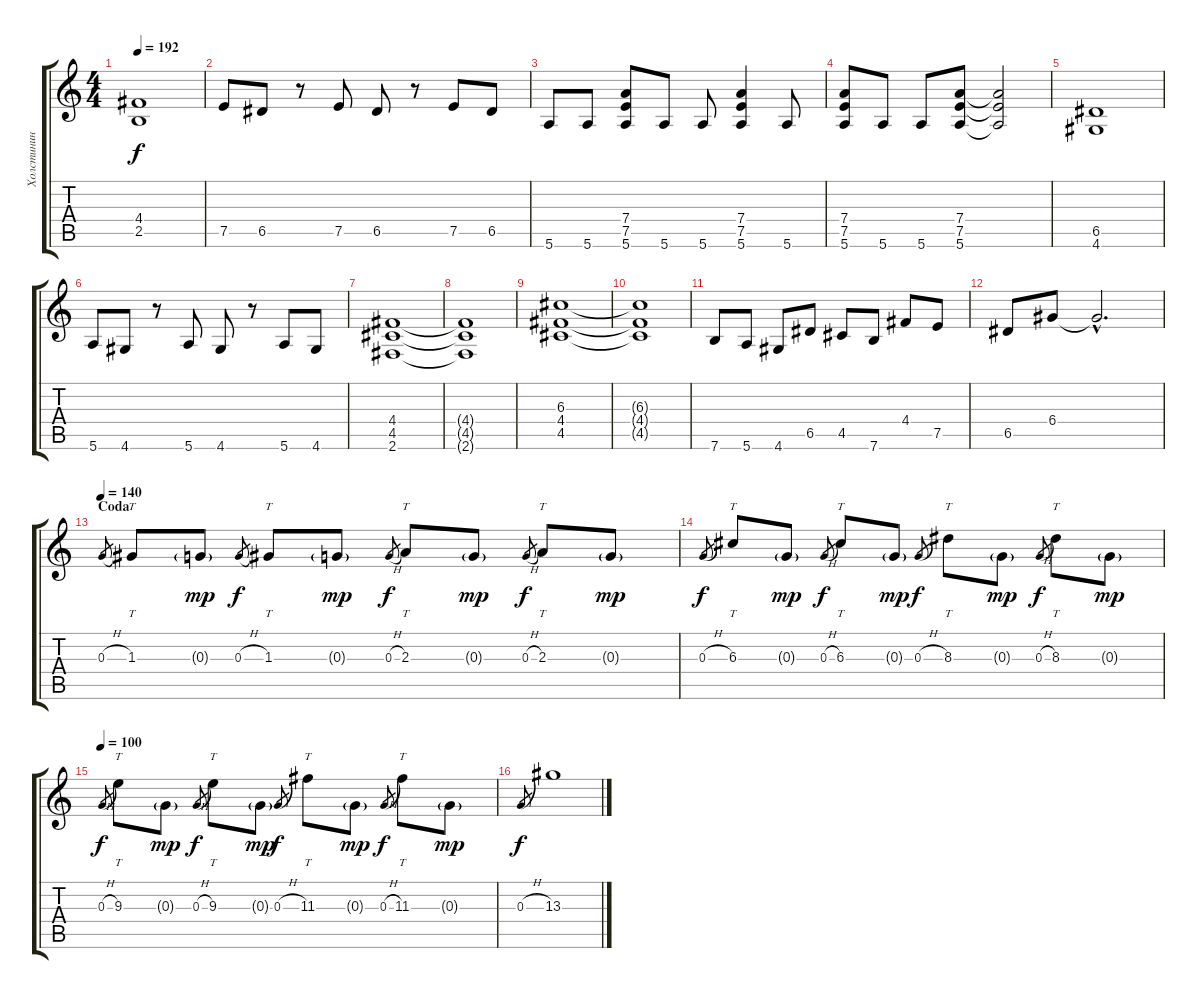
\track ("Холстинин" "Холстинин") {instrument distortionguitar}
\staff {score tabs}
\tuning (E4 B3 G3 D3 A2 E2) {hide}
\ts (4 4)
\tempo 192
\clef g2
\ks c
(4.4 2.5).1{dy f} |
7.5.8 6.5.8 r.8 7.5.8 6.5.8 r.8 7.5.8 6.5.8 |
5.6.8 5.6.8 (7.4 7.5 5.6).8 5.6.8 5.6.8 (7.4 7.5 5.6).4 5.6.8 |
(7.4 7.5 5.6).8 5.6.8 5.6.8 (7.4 7.5 5.6).8 (7.4{t} 7.5{t} 5.6{t}).2 |
(6.5 4.6).1 |
5.6.8 4.6.8 r.8 5.6.8 4.6.8 r.8 5.6.8 4.6.8 |
(4.4 4.5 2.6).1 |
(4.4{t} 4.5{t} 2.6{t}).1 |
(6.3 4.4 4.5).1 |
(6.3{t} 4.4{t} 4.5{t}).1 |
7.6.8 5.6.8 4.6.8 6.5.8 4.5.8 7.6.8 4.4.8 7.5.8 |
6.5.8 6.4.8 6.4{hac t}.2{d} |
\section ("" "Coda")
\tempo 140
0.3{h}.8{gr} 1.3.8{tt} 0.3{g}.8{dy mp} 0.3{h}.8{gr dy f} 1.3.8{tt} 0.3{g}.8{dy mp} 0.3{h}.8{gr dy f} 2.3.8{tt} 0.3{g}.8{dy mp} 0.3{h}.8{gr dy f} 2.3.8{tt} 0.3{g}.8{dy mp} |
0.3{h}.8{gr dy f} 6.3.8{tt} 0.3{g}.8{dy mp} 0.3{h}.8{gr dy f} 6.3.8{tt} 0.3{g}.8{dy mp} 0.3{h}.8{gr dy f} 8.3.8{tt} 0.3{g}.8{dy mp} 0.3{h}.8{gr dy f} 8.3.8{tt} 0.3{g}.8{dy mp} |
\tempo 100
0.3{h}.8{gr dy f} 9.3.8{tt} 0.3{g}.8{dy mp} 0.3{h}.8{gr dy f} 9.3.8{tt} 0.3{g}.8{dy mp} 0.3{h}.8{gr dy f} 11.3.8{tt} 0.3{g}.8{dy mp} 0.3{h}.8{gr dy f} 11.3.8{tt} 0.3{g}.8{dy mp} |
0.3{h}.8{gr dy f} 13.3.1
